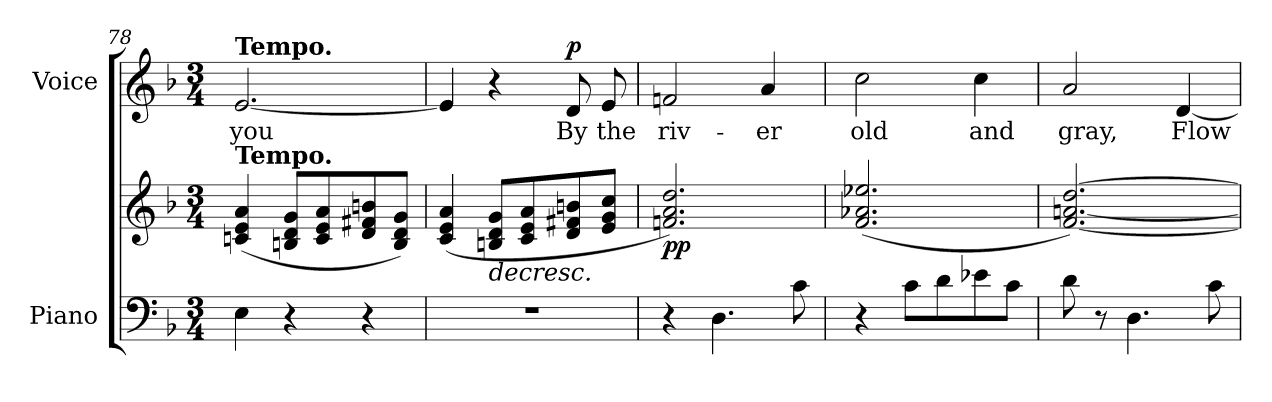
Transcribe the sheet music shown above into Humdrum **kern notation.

**kern	**kern	**dynam	**kern	**text	**dynam
*part2	*part2	*part2	*part1	*part1	*part1
*staff3	*staff2	*staff2/3	*staff1	*staff1	*staff1
*I"Piano	*	*	*I"Voice	*	*
*I'Pno	*	*	*	*	*
!!LO:LB:g=z
*clefF4	*clefG2	*	*clefG2	*	*
*k[b-]	*k[b-]	*	*k[b-]	*	*
*M3/4	*M3/4	*	*M3/4	*	*
=78	=78	=78	=78	=78	=78
!	!	!	!LO:TX:a:B:t=Tempo.	!	!
!	!LO:TX:a:B:t=Tempo.	!	!	!	!
!	!	!	!	!LO:LY:b	!
4E\	(4cn/ 4e/ 4a/	.	[2.e/	you	.
4r	8Bn/ 8d/ 8g/L	.	.	.	.
.	8c/ 8e/ 8a/	.	.	.	.
4r	8d/ 8f#X/ 8bn/	.	.	.	.
.	8B/ 8d/ 8g/J)	.	.	.	.
=79	=79	=79	=79	=79	=79
2.r	(4c/ 4e/ 4a/	.	4e/]	.	.
!	!	!LO:HP:b	!	!	!
.	8Bn/ 8d/ 8g/L	>	4r	.	.
.	8c/ 8e/ 8a/	.	.	.	.
!	!	!	!	!LO:LY:b	!LO:DY:a
.	8d/ 8f#X/ 8bn/	.	8d/	By	p
!	!	!	!	!LO:LY:b	!
.	8e/ 8g/ 8cc/J	.	8e/	the	.
=80	=80	=80	=80	=80	=80
!	!	!LO:DY:b	!	!LO:LY:b	!
4r	2.fn/ 2.a/ 2.dd/)	pp	2fn/	riv-	.
4.D\	.	.	.	.	.
!	!	!	!	!LO:LY:b	!
.	.	.	4a/	-er	.
8c\	.	.	.	.	.
=81	=81	=81	=81	=81	=81
!	!	!	!	!LO:LY:b	!
4r	(>2.f/ 2.a-X/ 2.ee-X/	.	2cc\	old	.
8c\L	.	.	.	.	.
8d\	.	.	.	.	.
!	!	!	!	!LO:LY:b	!
8e-X\	.	]	4cc\	and	.
8c\J	.	.	.	.	.
=82	=82	=82	=82	=82	=82
!	!	!	!	!LO:LY:b	!
8d\	[2.f/ [>2.an/ [2.dd/)	.	2a/	gray,	.
8r	.	.	.	.	.
4.D\	.	.	.	.	.
!	!	!	!	!LO:LY:b	!
.	.	.	[4d/	Flow-	.
8c\	.	.	.	.	.
=	=	=	=	=	=
*-	*-	*-	*-	*-	*-
